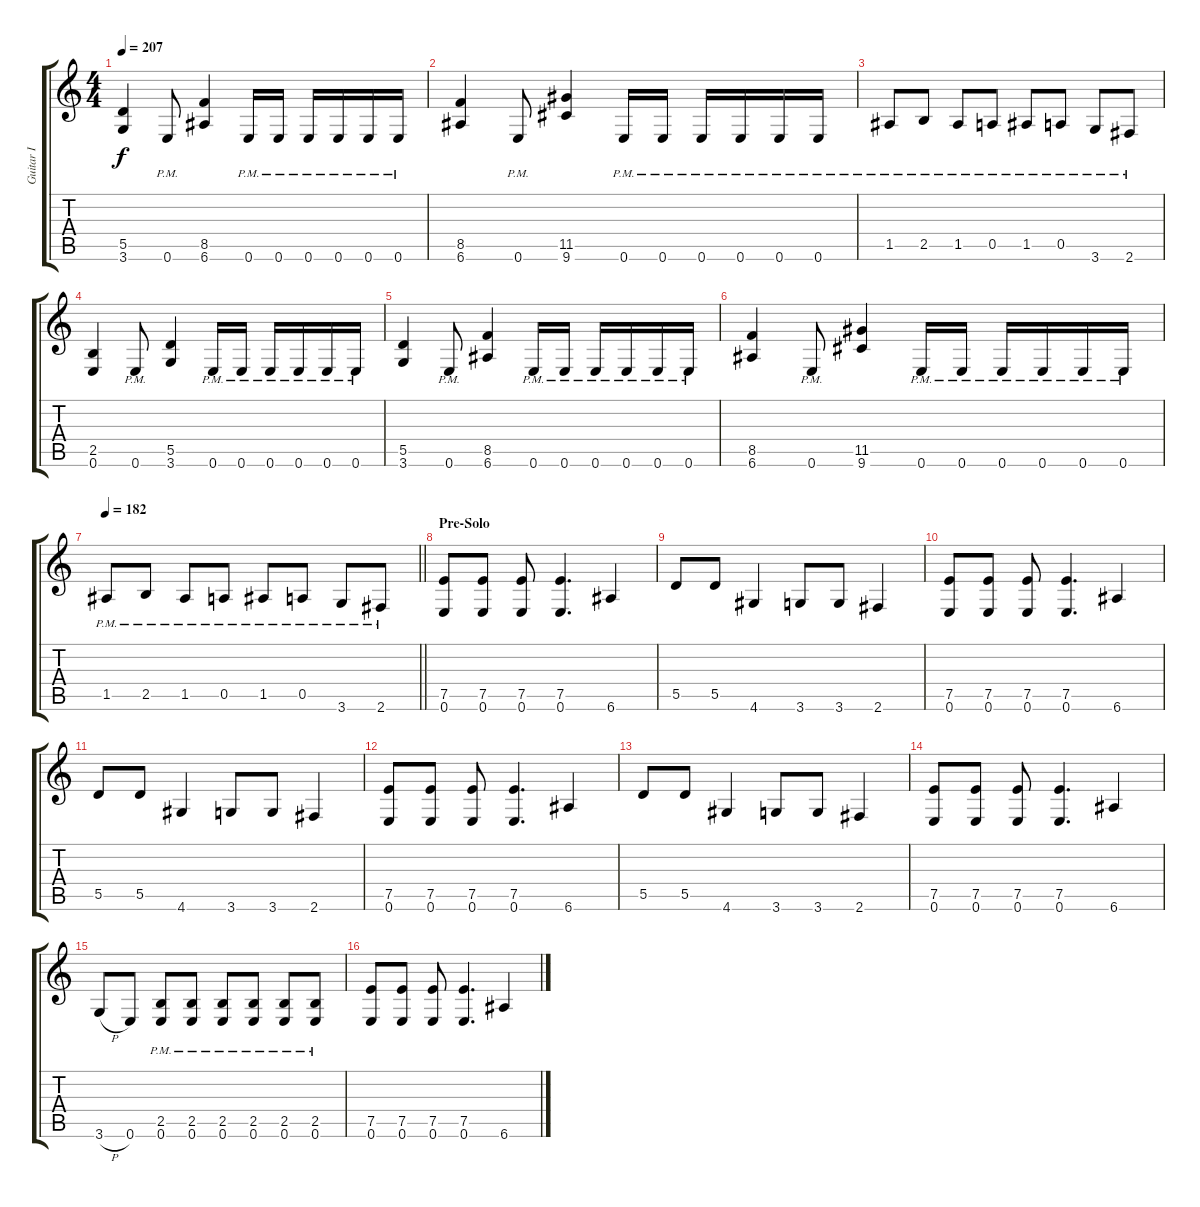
\track ("Guitar I" "Guitar I") {instrument overdrivenguitar}
\staff {score tabs}
\tuning (E4 B3 G3 D3 A2 E2) {hide}
\ts (4 4)
\tempo 207
\clef g2
\ks c
(5.5 3.6).4{dy f} 0.6{pm}.8 (8.5 6.6).4 0.6{pm}.16 0.6{pm}.16 0.6{pm}.16 0.6{pm}.16 0.6{pm}.16 0.6{pm}.16 |
(8.5 6.6).4 0.6{pm}.8 (11.5 9.6).4 0.6{pm}.16 0.6{pm}.16 0.6{pm}.16 0.6{pm}.16 0.6{pm}.16 0.6{pm}.16 |
1.5{pm}.8 2.5{pm}.8 1.5{pm}.8 0.5{pm}.8 1.5{pm}.8 0.5{pm}.8 3.6{pm}.8 2.6{pm}.8 |
(2.5 0.6).4 0.6{pm}.8 (5.5 3.6).4 0.6{pm}.16 0.6{pm}.16 0.6{pm}.16 0.6{pm}.16 0.6{pm}.16 0.6{pm}.16 |
(5.5 3.6).4 0.6{pm}.8 (8.5 6.6).4 0.6{pm}.16 0.6{pm}.16 0.6{pm}.16 0.6{pm}.16 0.6{pm}.16 0.6{pm}.16 |
(8.5 6.6).4 0.6{pm}.8 (11.5 9.6).4 0.6{pm}.16 0.6{pm}.16 0.6{pm}.16 0.6{pm}.16 0.6{pm}.16 0.6{pm}.16 |
\tempo 182
\barLineRight lightlight
1.5{pm}.8 2.5{pm}.8 1.5{pm}.8 0.5{pm}.8 1.5{pm}.8 0.5{pm}.8 3.6{pm}.8 2.6{pm}.8 |
\section ("" "Pre-Solo")
(7.5 0.6).8 (7.5 0.6).8 (7.5 0.6).8 (7.5 0.6).4{d} 6.6.4 |
5.5.8 5.5.8 4.6.4 3.6.8 3.6.8 2.6.4 |
(7.5 0.6).8 (7.5 0.6).8 (7.5 0.6).8 (7.5 0.6).4{d} 6.6.4 |
5.5.8 5.5.8 4.6.4 3.6.8 3.6.8 2.6.4 |
(7.5 0.6).8 (7.5 0.6).8 (7.5 0.6).8 (7.5 0.6).4{d} 6.6.4 |
5.5.8 5.5.8 4.6.4 3.6.8 3.6.8 2.6.4 |
(7.5 0.6).8 (7.5 0.6).8 (7.5 0.6).8 (7.5 0.6).4{d} 6.6.4 |
3.6{h}.8 0.6.8 (2.5{pm} 0.6{pm}).8 (2.5{pm} 0.6{pm}).8 (2.5{pm} 0.6{pm}).8 (2.5{pm} 0.6{pm}).8 (2.5{pm} 0.6{pm}).8 (2.5{pm} 0.6{pm}).8 |
(7.5 0.6).8 (7.5 0.6).8 (7.5 0.6).8 (7.5 0.6).4{d} 6.6.4
